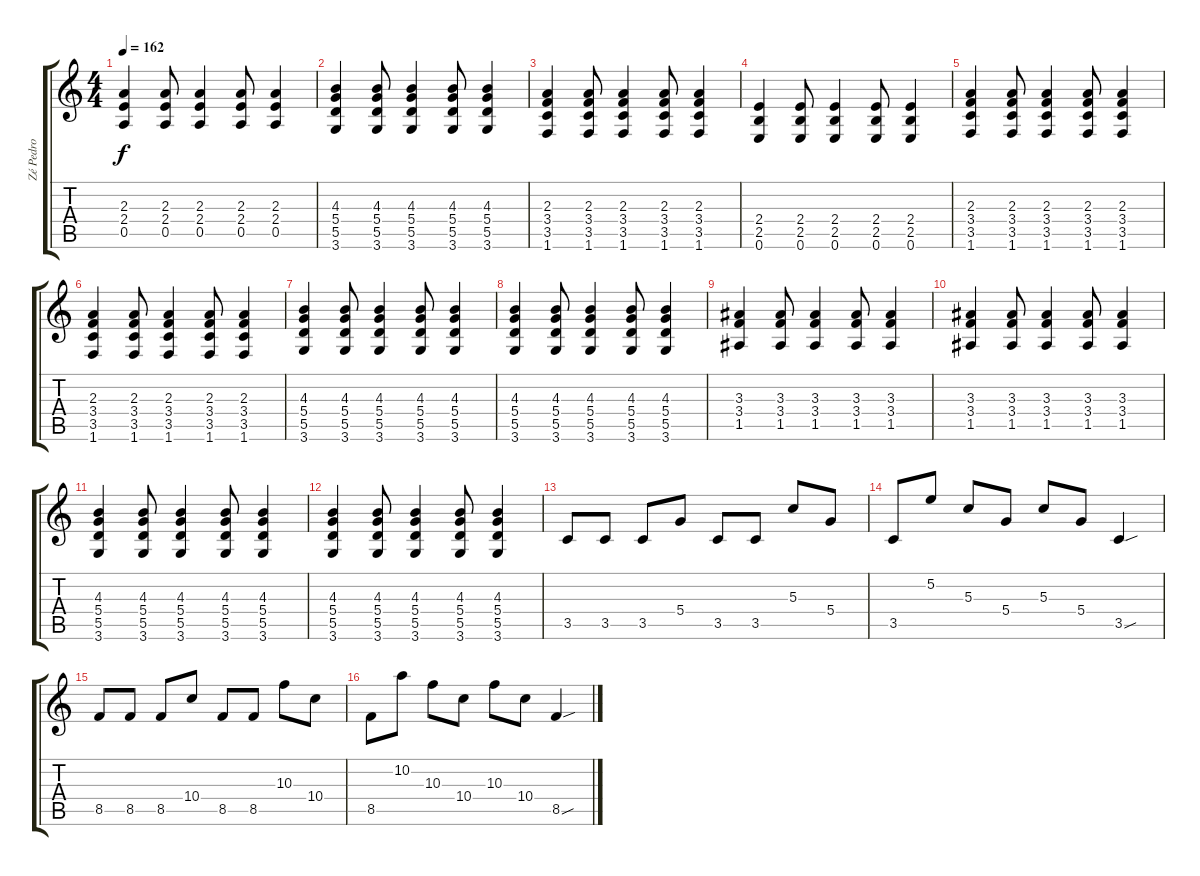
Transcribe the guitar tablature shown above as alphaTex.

\track ("Zé Pedro" "Zé Pedro") {instrument overdrivenguitar}
\staff {score tabs}
\tuning (E4 B3 G3 D3 A2 E2) {hide}
\ts (4 4)
\tempo 162
\clef g2
\ks c
(2.3 2.4 0.5).4{dy f} (2.3 2.4 0.5).8 (2.3 2.4 0.5).4 (2.3 2.4 0.5).8 (2.3 2.4 0.5).4 |
(4.3 5.4 5.5 3.6).4 (4.3 5.4 5.5 3.6).8 (4.3 5.4 5.5 3.6).4 (4.3 5.4 5.5 3.6).8 (4.3 5.4 5.5 3.6).4 |
(2.3 3.4 3.5 1.6).4 (2.3 3.4 3.5 1.6).8 (2.3 3.4 3.5 1.6).4 (2.3 3.4 3.5 1.6).8 (2.3 3.4 3.5 1.6).4 |
(2.4 2.5 0.6).4 (2.4 2.5 0.6).8 (2.4 2.5 0.6).4 (2.4 2.5 0.6).8 (2.4 2.5 0.6).4 |
(2.3 3.4 3.5 1.6).4 (2.3 3.4 3.5 1.6).8 (2.3 3.4 3.5 1.6).4 (2.3 3.4 3.5 1.6).8 (2.3 3.4 3.5 1.6).4 |
(2.3 3.4 3.5 1.6).4 (2.3 3.4 3.5 1.6).8 (2.3 3.4 3.5 1.6).4 (2.3 3.4 3.5 1.6).8 (2.3 3.4 3.5 1.6).4 |
(4.3 5.4 5.5 3.6).4 (4.3 5.4 5.5 3.6).8 (4.3 5.4 5.5 3.6).4 (4.3 5.4 5.5 3.6).8 (4.3 5.4 5.5 3.6).4 |
(4.3 5.4 5.5 3.6).4 (4.3 5.4 5.5 3.6).8 (4.3 5.4 5.5 3.6).4 (4.3 5.4 5.5 3.6).8 (4.3 5.4 5.5 3.6).4 |
(3.3 3.4 1.5).4 (3.3 3.4 1.5).8 (3.3 3.4 1.5).4 (3.3 3.4 1.5).8 (3.3 3.4 1.5).4 |
(3.3 3.4 1.5).4 (3.3 3.4 1.5).8 (3.3 3.4 1.5).4 (3.3 3.4 1.5).8 (3.3 3.4 1.5).4 |
(4.3 5.4 5.5 3.6).4 (4.3 5.4 5.5 3.6).8 (4.3 5.4 5.5 3.6).4 (4.3 5.4 5.5 3.6).8 (4.3 5.4 5.5 3.6).4 |
(4.3 5.4 5.5 3.6).4 (4.3 5.4 5.5 3.6).8 (4.3 5.4 5.5 3.6).4 (4.3 5.4 5.5 3.6).8 (4.3 5.4 5.5 3.6).4 |
3.5.8 3.5.8 3.5.8 5.4.8 3.5.8 3.5.8 5.3.8 5.4.8 |
3.5.8 5.2.8 5.3.8 5.4.8 5.3.8 5.4.8 3.5{sou}.4 |
8.5.8 8.5.8 8.5.8 10.4.8 8.5.8 8.5.8 10.3.8 10.4.8 |
8.5.8 10.2.8 10.3.8 10.4.8 10.3.8 10.4.8 8.5{sou}.4
